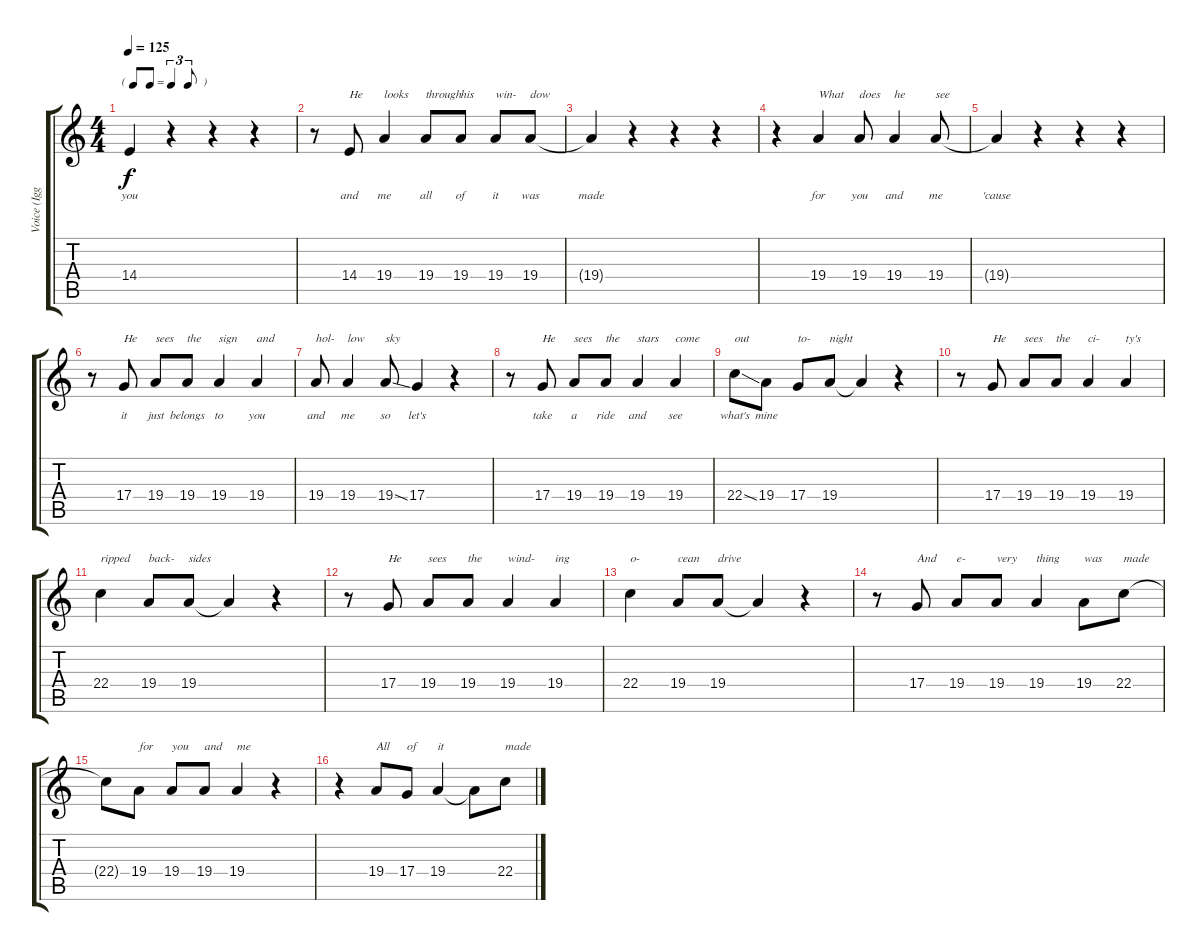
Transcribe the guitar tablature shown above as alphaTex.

\track ("Voice (Iggy)" "Voice (Igg") {instrument steeldrums}
\staff {score tabs}
\tuning (E4 B3 G3 D3 A2 E2) {hide}
\ts (4 4)
\tf triplet8th
\tempo 125
\clef g2
\ks c
14.4{t}.4{lyrics (0 "you") lyrics (1 "") lyrics (2 "") lyrics (3 "") lyrics (4 "") dy f} r.4 r.4 r.4 |
r.8 14.4.8{txt "He" lyrics (0 "and") lyrics (1 "") lyrics (2 "") lyrics (3 "") lyrics (4 "")} 19.4.4{txt "looks" lyrics (0 "me") lyrics (1 "") lyrics (2 "") lyrics (3 "") lyrics (4 "")} 19.4.8{txt "through" lyrics (0 "all") lyrics (1 "") lyrics (2 "") lyrics (3 "") lyrics (4 "")} 19.4.8{txt "his" lyrics (0 "of") lyrics (1 "") lyrics (2 "") lyrics (3 "") lyrics (4 "")} 19.4.8{txt "win-" lyrics (0 "it") lyrics (1 "") lyrics (2 "") lyrics (3 "") lyrics (4 "")} 19.4.8{txt "dow" lyrics (0 "was") lyrics (1 "") lyrics (2 "") lyrics (3 "") lyrics (4 "")} |
19.4{t}.4{lyrics (0 "made") lyrics (1 "") lyrics (2 "") lyrics (3 "") lyrics (4 "")} r.4 r.4 r.4 |
r.4 19.4.4{txt "What" lyrics (0 "for") lyrics (1 "") lyrics (2 "") lyrics (3 "") lyrics (4 "")} 19.4.8{txt "does" lyrics (0 "you") lyrics (1 "") lyrics (2 "") lyrics (3 "") lyrics (4 "")} 19.4.4{txt "he" lyrics (0 "and") lyrics (1 "") lyrics (2 "") lyrics (3 "") lyrics (4 "")} 19.4.8{txt "see" lyrics (0 "me") lyrics (1 "") lyrics (2 "") lyrics (3 "") lyrics (4 "")} |
19.4{t}.4{lyrics (0 "'cause") lyrics (1 "") lyrics (2 "") lyrics (3 "") lyrics (4 "")} r.4 r.4 r.4 |
r.8 17.4.8{txt "He" lyrics (0 "it") lyrics (1 "") lyrics (2 "") lyrics (3 "") lyrics (4 "")} 19.4.8{txt "sees" lyrics (0 "just") lyrics (1 "") lyrics (2 "") lyrics (3 "") lyrics (4 "")} 19.4.8{txt "the" lyrics (0 "belongs") lyrics (1 "") lyrics (2 "") lyrics (3 "") lyrics (4 "")} 19.4.4{txt "sign" lyrics (0 "to") lyrics (1 "") lyrics (2 "") lyrics (3 "") lyrics (4 "")} 19.4.4{txt "and" lyrics (0 "you") lyrics (1 "") lyrics (2 "") lyrics (3 "") lyrics (4 "")} |
19.4.8{txt "hol-" lyrics (0 "and") lyrics (1 "") lyrics (2 "") lyrics (3 "") lyrics (4 "")} 19.4.4{txt "low" lyrics (0 "me") lyrics (1 "") lyrics (2 "") lyrics (3 "") lyrics (4 "")} 19.4{ss}.8{txt "sky" lyrics (0 "so") lyrics (1 "") lyrics (2 "") lyrics (3 "") lyrics (4 "")} 17.4.4{lyrics (0 "let's") lyrics (1 "") lyrics (2 "") lyrics (3 "") lyrics (4 "")} r.4 |
r.8 17.4.8{txt "He" lyrics (0 "take") lyrics (1 "") lyrics (2 "") lyrics (3 "") lyrics (4 "")} 19.4.8{txt "sees" lyrics (0 "a") lyrics (1 "") lyrics (2 "") lyrics (3 "") lyrics (4 "")} 19.4.8{txt "the" lyrics (0 "ride") lyrics (1 "") lyrics (2 "") lyrics (3 "") lyrics (4 "")} 19.4.4{txt "stars" lyrics (0 "and") lyrics (1 "") lyrics (2 "") lyrics (3 "") lyrics (4 "")} 19.4.4{txt "come" lyrics (0 "see") lyrics (1 "") lyrics (2 "") lyrics (3 "") lyrics (4 "")} |
22.4{ss}.8{txt "out" lyrics (0 "what's") lyrics (1 "") lyrics (2 "") lyrics (3 "") lyrics (4 "")} 19.4.8{lyrics (0 "mine") lyrics (1 "") lyrics (2 "") lyrics (3 "") lyrics (4 "")} 17.4.8{txt "to-"} 19.4.8{txt "night"} 19.4{t}.4 r.4 |
r.8 17.4.8{txt "He"} 19.4.8{txt "sees"} 19.4.8{txt "the"} 19.4.4{txt "ci-"} 19.4.4{txt "ty's"} |
22.4.4{txt "ripped"} 19.4.8{txt "back-"} 19.4.8{txt "sides"} 19.4{t}.4 r.4 |
r.8 17.4.8{txt "He"} 19.4.8{txt "sees"} 19.4.8{txt "the"} 19.4.4{txt "wind-"} 19.4.4{txt "ing"} |
22.4.4{txt "o-"} 19.4.8{txt "cean"} 19.4.8{txt "drive"} 19.4{t}.4 r.4 |
r.8 17.4.8{txt "And"} 19.4.8{txt "e-"} 19.4.8{txt "very"} 19.4.4{txt "thing"} 19.4.8{txt "was"} 22.4.8{txt "made"} |
22.4{t}.8 19.4.8{txt "for"} 19.4.8{txt "you"} 19.4.8{txt "and"} 19.4.4{txt "me"} r.4 |
r.4 19.4.8{txt "All"} 17.4.8{txt "of"} 19.4.4{txt "it"} 19.4{t}.8 22.4.8{txt "made"}
